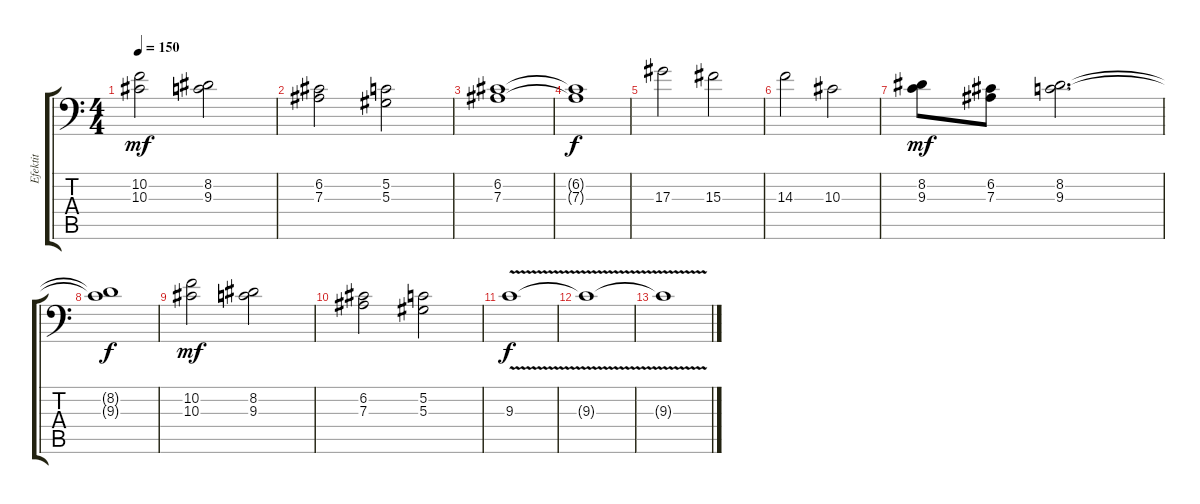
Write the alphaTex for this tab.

\track ("Efektit" "Efektit") {instrument lead1square}
\staff {score tabs}
\tuning (C4 G3 Eb3 Bb2 F2 Bb1) {hide}
\ts (4 4)
\tempo 150
\clef f4
\ks c
(10.2 10.3).2{dy mf} (8.2 9.3).2 |
(6.2 7.3).2 (5.2 5.3).2 |
(6.2 7.3).1 |
(6.2{t} 7.3{t}).1{dy f} |
17.3.2 15.3.2 |
14.3.2 10.3.2 |
(8.2 9.3).8{dy mf} (6.2 7.3).8 (8.2 9.3).2{d} |
(8.2{t} 9.3{t}).1{dy f} |
(10.2 10.3).2{dy mf} (8.2 9.3).2 |
(6.2 7.3).2 (5.2 5.3).2 |
9.3{v}.1{dy f volume 4} |
9.3{v t}.1 |
9.3{v t}.1{volume 0}
